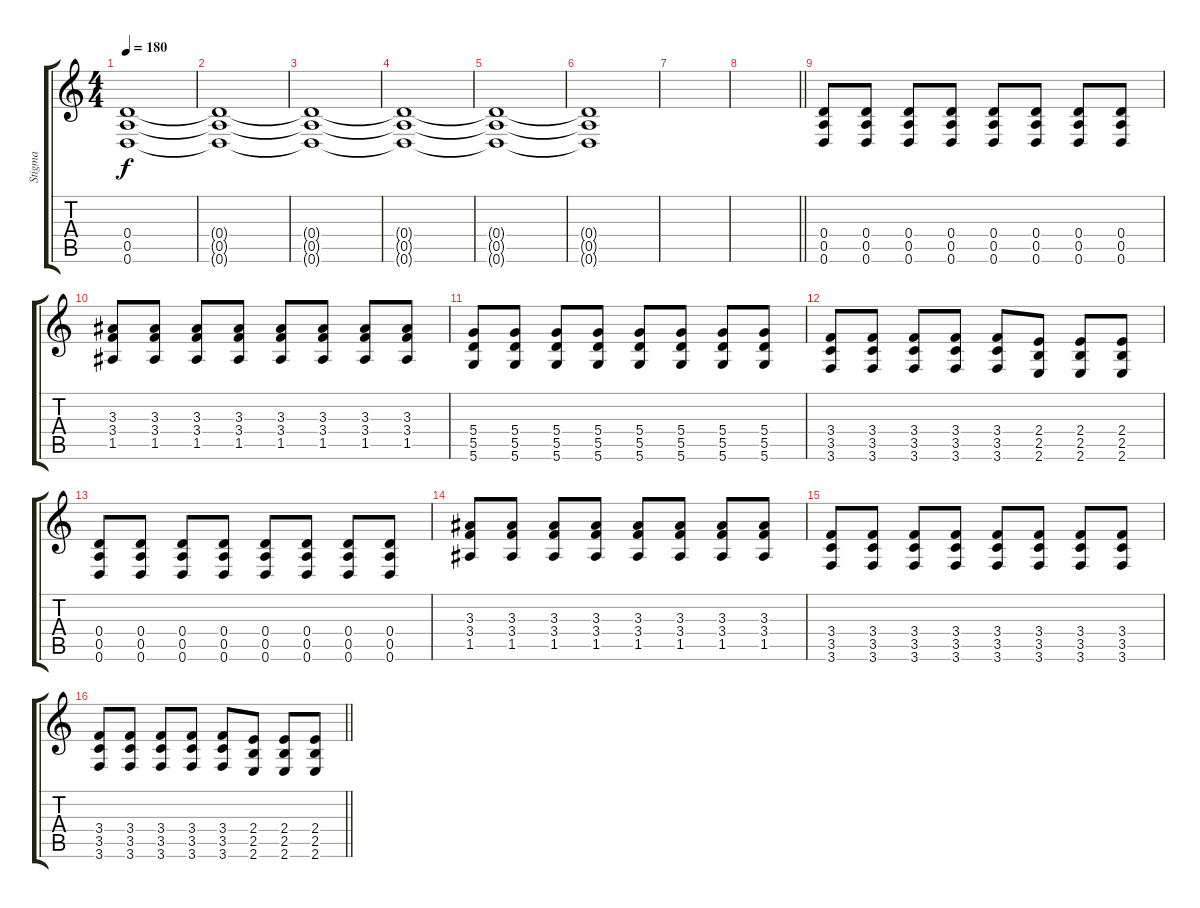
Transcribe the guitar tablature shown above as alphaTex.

\track ("Stigma" "Stigma") {instrument distortionguitar}
\staff {score tabs}
\tuning (E4 B3 G3 D3 A2 D2) {hide}
\ts (4 4)
\tempo 180
\clef g2
\ks c
(0.4{t} 0.5{t} 0.6{t}).1{dy f} |
(0.4{t} 0.5{t} 0.6{t}).1 |
(0.4{t} 0.5{t} 0.6{t}).1 |
(0.4{t} 0.5{t} 0.6{t}).1{volume 3} |
(0.4{t} 0.5{t} 0.6{t}).1 |
(0.4{t} 0.5{t} 0.6{t}).1 |
|
\barLineRight lightlight
|
(0.4 0.5 0.6).8{volume 10} (0.4 0.5 0.6).8 (0.4 0.5 0.6).8 (0.4 0.5 0.6).8 (0.4 0.5 0.6).8 (0.4 0.5 0.6).8 (0.4 0.5 0.6).8 (0.4 0.5 0.6).8 |
(3.3 3.4 1.5).8 (3.3 3.4 1.5).8 (3.3 3.4 1.5).8 (3.3 3.4 1.5).8 (3.3 3.4 1.5).8 (3.3 3.4 1.5).8 (3.3 3.4 1.5).8 (3.3 3.4 1.5).8 |
(5.4 5.5 5.6).8 (5.4 5.5 5.6).8 (5.4 5.5 5.6).8 (5.4 5.5 5.6).8 (5.4 5.5 5.6).8 (5.4 5.5 5.6).8 (5.4 5.5 5.6).8 (5.4 5.5 5.6).8 |
(3.4 3.5 3.6).8 (3.4 3.5 3.6).8 (3.4 3.5 3.6).8 (3.4 3.5 3.6).8 (3.4 3.5 3.6).8 (2.4 2.5 2.6).8 (2.4 2.5 2.6).8 (2.4 2.5 2.6).8 |
(0.4 0.5 0.6).8 (0.4 0.5 0.6).8 (0.4 0.5 0.6).8 (0.4 0.5 0.6).8 (0.4 0.5 0.6).8 (0.4 0.5 0.6).8 (0.4 0.5 0.6).8 (0.4 0.5 0.6).8 |
(3.3 3.4 1.5).8 (3.3 3.4 1.5).8 (3.3 3.4 1.5).8 (3.3 3.4 1.5).8 (3.3 3.4 1.5).8 (3.3 3.4 1.5).8 (3.3 3.4 1.5).8 (3.3 3.4 1.5).8 |
(3.4 3.5 3.6).8 (3.4 3.5 3.6).8 (3.4 3.5 3.6).8 (3.4 3.5 3.6).8 (3.4 3.5 3.6).8 (3.4 3.5 3.6).8 (3.4 3.5 3.6).8 (3.4 3.5 3.6).8 |
\barLineRight lightlight
(3.4 3.5 3.6).8 (3.4 3.5 3.6).8 (3.4 3.5 3.6).8 (3.4 3.5 3.6).8 (3.4 3.5 3.6).8 (2.4 2.5 2.6).8 (2.4 2.5 2.6).8 (2.4 2.5 2.6).8
